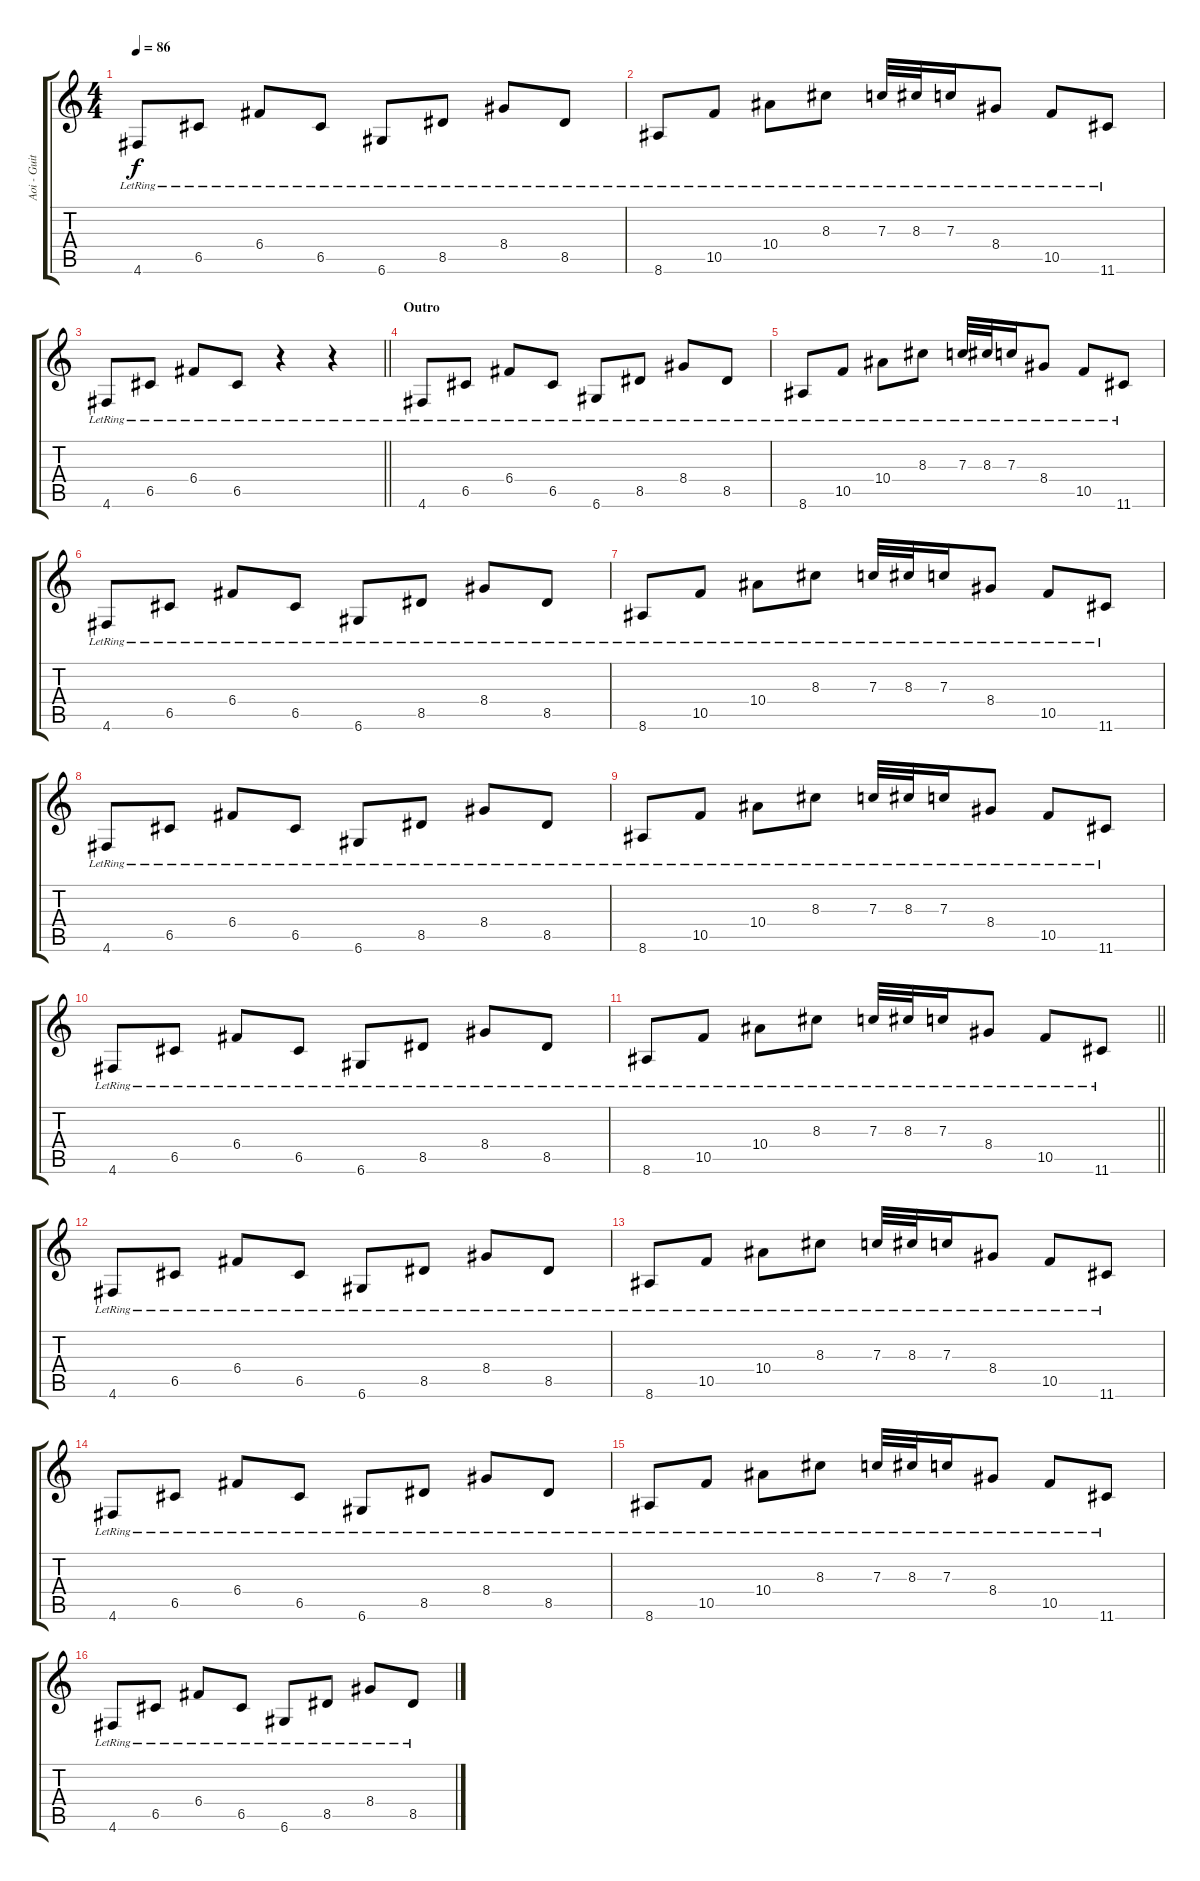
\track ("Aoi - Guitar 3" "Aoi - Guit") {instrument electricguitarjazz}
\staff {score tabs}
\tuning (D4 A3 F3 C3 G2 D2) {hide}
\ts (4 4)
\tempo 86
\clef g2
\ks c
4.6{lr}.8{dy f} 6.5{lr}.8 6.4{lr}.8 6.5{lr}.8 6.6{lr}.8 8.5{lr}.8 8.4{lr}.8 8.5{lr}.8 |
8.6{lr}.8 10.5{lr}.8 10.4{lr}.8 8.3{lr}.8 7.3{lr}.32 8.3{lr}.32 7.3{lr}.16 8.4{lr}.8 10.5{lr}.8 11.6{lr}.8 |
\barLineRight lightlight
4.6{lr}.8 6.5{lr}.8 6.4{lr}.8 6.5{lr}.8 r.4 r.4 |
\section ("" "Outro")
4.6{lr}.8 6.5{lr}.8 6.4{lr}.8 6.5{lr}.8 6.6{lr}.8 8.5{lr}.8 8.4{lr}.8 8.5{lr}.8 |
8.6{lr}.8 10.5{lr}.8 10.4{lr}.8 8.3{lr}.8 7.3{lr}.32 8.3{lr}.32 7.3{lr}.16 8.4{lr}.8 10.5{lr}.8 11.6{lr}.8 |
4.6{lr}.8 6.5{lr}.8 6.4{lr}.8 6.5{lr}.8 6.6{lr}.8 8.5{lr}.8 8.4{lr}.8 8.5{lr}.8 |
8.6{lr}.8 10.5{lr}.8 10.4{lr}.8 8.3{lr}.8 7.3{lr}.32 8.3{lr}.32 7.3{lr}.16 8.4{lr}.8 10.5{lr}.8 11.6{lr}.8 |
4.6{lr}.8 6.5{lr}.8 6.4{lr}.8 6.5{lr}.8 6.6{lr}.8 8.5{lr}.8 8.4{lr}.8 8.5{lr}.8 |
8.6{lr}.8 10.5{lr}.8 10.4{lr}.8 8.3{lr}.8 7.3{lr}.32 8.3{lr}.32 7.3{lr}.16 8.4{lr}.8 10.5{lr}.8 11.6{lr}.8 |
4.6{lr}.8 6.5{lr}.8 6.4{lr}.8 6.5{lr}.8 6.6{lr}.8 8.5{lr}.8 8.4{lr}.8 8.5{lr}.8 |
\barLineRight lightlight
8.6{lr}.8 10.5{lr}.8 10.4{lr}.8 8.3{lr}.8 7.3{lr}.32 8.3{lr}.32 7.3{lr}.16 8.4{lr}.8 10.5{lr}.8 11.6{lr}.8 |
\section ("" "")
4.6{lr}.8 6.5{lr}.8 6.4{lr}.8 6.5{lr}.8 6.6{lr}.8 8.5{lr}.8 8.4{lr}.8 8.5{lr}.8 |
8.6{lr}.8 10.5{lr}.8 10.4{lr}.8 8.3{lr}.8 7.3{lr}.32 8.3{lr}.32 7.3{lr}.16 8.4{lr}.8 10.5{lr}.8 11.6{lr}.8 |
4.6{lr}.8 6.5{lr}.8 6.4{lr}.8 6.5{lr}.8 6.6{lr}.8 8.5{lr}.8 8.4{lr}.8 8.5{lr}.8 |
8.6{lr}.8 10.5{lr}.8 10.4{lr}.8 8.3{lr}.8 7.3{lr}.32 8.3{lr}.32 7.3{lr}.16 8.4{lr}.8 10.5{lr}.8 11.6{lr}.8 |
4.6{lr}.8 6.5{lr}.8 6.4{lr}.8 6.5{lr}.8 6.6{lr}.8 8.5{lr}.8 8.4{lr}.8 8.5{lr}.8
